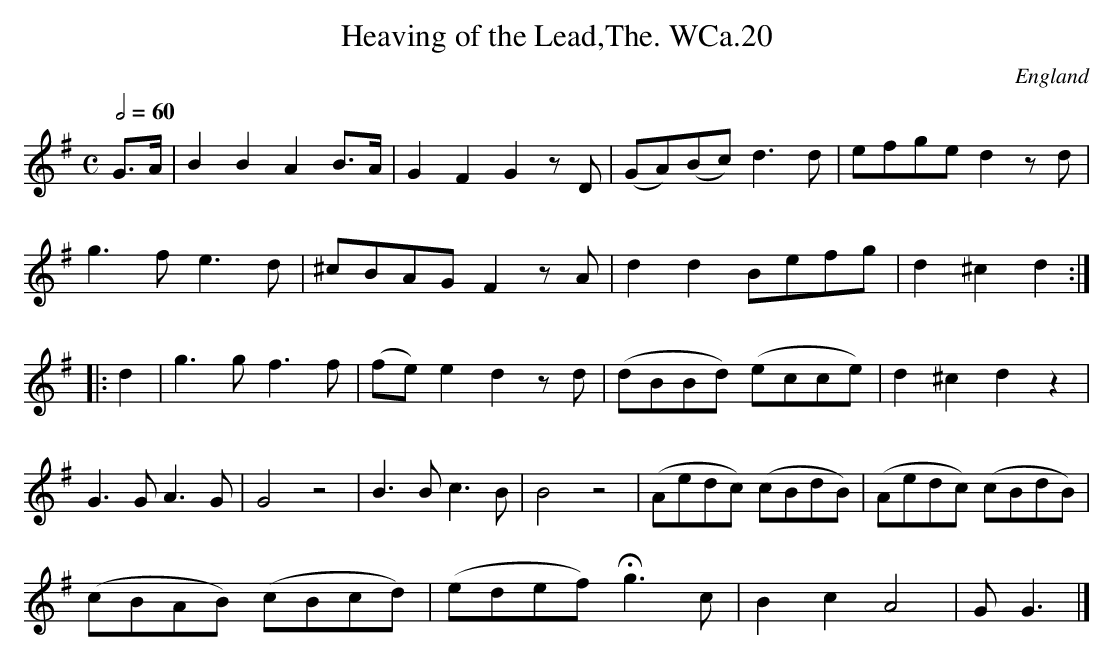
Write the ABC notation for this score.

X:1
T:Heaving of the Lead,The. WCa.20
L:1/8
M:C
O:England
Q:1/2=60
K:G
G>A|B2B2A2B>A|G2F2G2zD|(GA)(Bc)d3d|efged2zd|!
g3fe3d|^cBAGF2zA|d2d2Befg|d2^c2d2:|!
|:d2|g3g f3f|(fe)e2d2zd|(dBBd) (ecce)|d2^c2d2z2|!
G3GA3G|G4z4|B3Bc3B|B4z4|(Aedc) (cBdB)|(Aedc) (cBdB)|!
(cBAB) (cBcd)|(edef)Hg3c|B2c2A4|GG3|]
